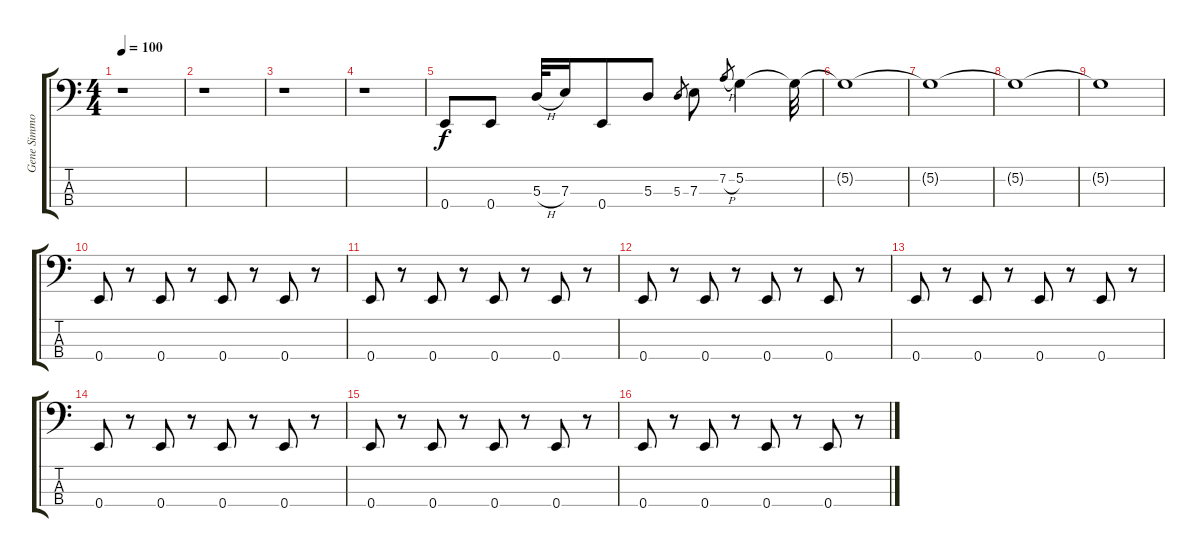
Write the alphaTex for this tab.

\track ("Gene Simmons" "Gene Simmo") {instrument electricbassfinger}
\staff {score tabs}
\tuning (G2 D2 A1 E1) {hide}
\ts (4 4)
\tempo 100
\clef f4
\ks c
r.1{dy f instrument electricbassfinger} |
r.1 |
r.1 |
r.1 |
0.4.8 0.4.8 5.3{h}.32 7.3.16 0.4.8 5.3.8 5.3.8{gr} 7.3.8 7.2{h}.8{gr} 5.2.4 5.2{t}.32 |
5.2{t}.1 |
5.2{t}.1 |
5.2{t}.1 |
5.2{t}.1 |
0.4.8 r.8 0.4.8 r.8 0.4.8 r.8 0.4.8 r.8 |
0.4.8 r.8 0.4.8 r.8 0.4.8 r.8 0.4.8 r.8 |
0.4.8 r.8 0.4.8 r.8 0.4.8 r.8 0.4.8 r.8 |
0.4.8 r.8 0.4.8 r.8 0.4.8 r.8 0.4.8 r.8 |
0.4.8 r.8 0.4.8 r.8 0.4.8 r.8 0.4.8 r.8 |
0.4.8 r.8 0.4.8 r.8 0.4.8 r.8 0.4.8 r.8 |
0.4.8 r.8 0.4.8 r.8 0.4.8 r.8 0.4.8 r.8
